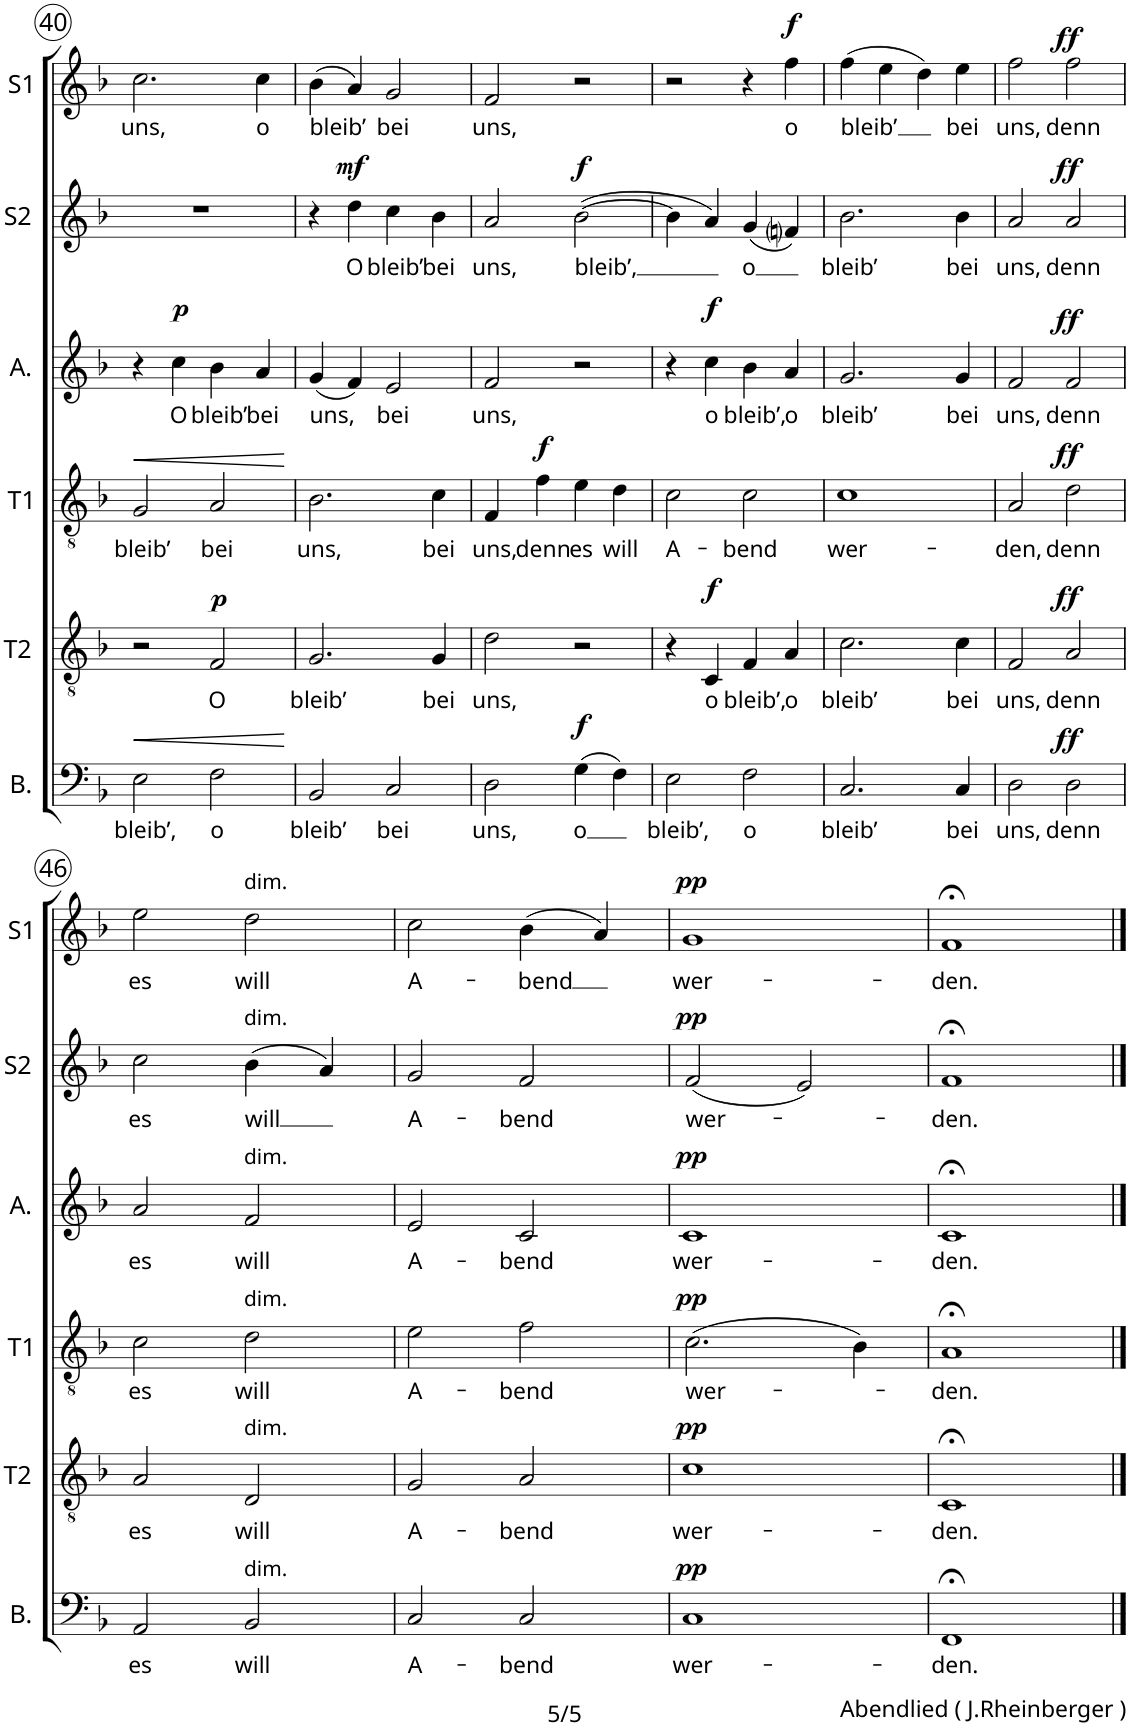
**kern	**text	**dynam	**kern	**text	**dynam	**kern	**text	**dynam	**kern	**text	**dynam	**kern	**text	**dynam	**kern	**text	**dynam
*part6	*part6	*part6	*part5	*part5	*part5	*part4	*part4	*part4	*part3	*part3	*part3	*part2	*part2	*part2	*part1	*part1	*part1
*staff6	*staff6	*staff6	*staff5	*staff5	*staff5	*staff4	*staff4	*staff4	*staff3	*staff3	*staff3	*staff2	*staff2	*staff2	*staff1	*staff1	*staff1
*I"Baß	*	*	*I"Tenor 2	*	*	*I"Tenor 1	*	*	*I"Alt (2)	*	*	*I"Sopran 2 o. Alt 1	*	*	*I"Sopran 1	*	*
*I'B.	*	*	*I'T2	*	*	*I'T1	*	*	*I'A.	*	*	*I'S2	*	*	*I'S1	*	*
!!LO:PB:g=z
*clefF4	*	*	*clefGv2	*	*	*clefGv2	*	*	*clefG2	*	*	*clefG2	*	*	*clefG2	*	*
*k[b-]	*	*	*k[b-]	*	*	*k[b-]	*	*	*k[b-]	*	*	*k[b-]	*	*	*k[b-]	*	*
*M4/4	*	*	*M4/4	*	*	*M4/4	*	*	*M4/4	*	*	*M4/4	*	*	*M4/4	*	*
*met(c)	*	*	*met(c)	*	*	*met(c)	*	*	*met(c)	*	*	*met(c)	*	*	*met(c)	*	*
=40	=40	=40	=40	=40	=40	=40	=40	=40	=40	=40	=40	=40	=40	=40	=40	=40	=40
!	!LO:LY:b	!LO:HP:b	!	!	!	!	!LO:LY:b	!LO:HP:b	!	!	!	!	!	!	!	!LO:LY:b	!
2E\	bleib’,	<	2r	.	.	2G/	bleib’	<	4r	.	.	1r	.	.	2.cc\	uns,	.
!	!	!	!	!	!	!	!	!	!	!LO:LY:b	!LO:DY:a	!	!	!	!	!	!
.	.	.	.	.	.	.	.	.	4cc\	O	p	.	.	.	.	.	.
!	!LO:LY:b	!	!	!LO:LY:b	!LO:DY:a	!	!LO:LY:b	!	!	!LO:LY:b	!	!	!	!	!	!	!
2F\	o	.	2F/	O	p	2A/	bei	.	4b-\	bleib’	.	.	.	.	.	.	.
!	!	!	!	!	!	!	!	!	!	!LO:LY:b	!	!	!	!	!	!LO:LY:b	!
.	.	.	.	.	.	.	.	.	4a/	bei	.	.	.	.	4cc\	o	.
.	.	[	.	.	.	.	.	[	.	.	.	.	.	.	.	.	.
=41	=41	=41	=41	=41	=41	=41	=41	=41	=41	=41	=41	=41	=41	=41	=41	=41	=41
!	!LO:LY:b	!	!	!LO:LY:b	!	!	!LO:LY:b	!	!	!LO:LY:b	!	!	!	!	!	!LO:LY:b	!
2BB-/	bleib’	.	2.G/	bleib’	.	2.B-\	uns,	.	(4g/	uns,	.	4r	.	.	(4b-\	bleib’	.
!	!	!	!	!	!	!	!	!	!	!	!	!	!LO:LY:b	!LO:DY:a	!	!	!
.	.	.	.	.	.	.	.	.	4f/)	.	.	4dd\	O	mf	4a/)	.	.
!	!LO:LY:b	!	!	!	!	!	!	!	!	!LO:LY:b	!	!	!LO:LY:b	!	!	!LO:LY:b	!
2C/	bei	.	.	.	.	.	.	.	2e/	bei	.	4cc\	bleib’	.	2g/	bei	.
!	!	!	!	!LO:LY:b	!	!	!LO:LY:b	!	!	!	!	!	!LO:LY:b	!	!	!	!
.	.	.	4G/	bei	.	4c\	bei	.	.	.	.	4b-\	bei	.	.	.	.
=42	=42	=42	=42	=42	=42	=42	=42	=42	=42	=42	=42	=42	=42	=42	=42	=42	=42
!	!LO:LY:b	!	!	!LO:LY:b	!	!	!LO:LY:b	!	!	!LO:LY:b	!	!	!LO:LY:b	!	!	!LO:LY:b	!
2D\	uns,	.	2d\	uns,	.	4F/	uns,	.	2f/	uns,	.	2a/	uns,	.	2f/	uns,	.
!	!	!	!	!	!	!	!LO:LY:b	!LO:DY:a	!	!	!	!	!	!	!	!	!
.	.	.	.	.	.	4f\	denn	f	.	.	.	.	.	.	.	.	.
!	!LO:LY:b	!LO:DY:a	!	!	!	!	!LO:LY:b	!	!	!	!	!	!LO:LY:b	!LO:DY:a	!	!	!
(4G\	o	f	2r	.	.	4e\	es	.	2r	.	.	([2b-\	bleib’,	f	2r	.	.
!	!	!	!	!	!	!	!LO:LY:b	!	!	!	!	!	!	!	!	!	!
4F\)	.	.	.	.	.	4d\	will	.	.	.	.	.	.	.	.	.	.
=43	=43	=43	=43	=43	=43	=43	=43	=43	=43	=43	=43	=43	=43	=43	=43	=43	=43
!	!LO:LY:b	!	!	!	!	!	!LO:LY:b	!	!	!	!	!	!	!	!	!	!
2E\	bleib’,	.	4r	.	.	2c\	A-	.	4r	.	.	4b-\]	.	.	2r	.	.
!	!	!	!	!LO:LY:b	!LO:DY:a	!	!	!	!	!LO:LY:b	!LO:DY:a	!	!	!	!	!	!
.	.	.	4C/	o	f	.	.	.	4cc\	o	f	4a/)	.	.	.	.	.
!	!LO:LY:b	!	!	!LO:LY:b	!	!	!LO:LY:b	!	!	!LO:LY:b	!	!	!LO:LY:b	!	!	!	!
2F\	o	.	4F/	bleib’,	.	2c\	-bend	.	4b-\	bleib’,	.	(4g/	o	.	4r	.	.
!	!	!	!	!LO:LY:b	!	!	!	!	!	!LO:LY:b	!	!	!	!	!	!LO:LY:b	!LO:DY:a
.	.	.	4A/	o	.	.	.	.	4a/	o	.	4fni/)	.	.	4ff\	o	f
=44	=44	=44	=44	=44	=44	=44	=44	=44	=44	=44	=44	=44	=44	=44	=44	=44	=44
!	!LO:LY:b	!	!	!LO:LY:b	!	!	!LO:LY:b	!	!	!LO:LY:b	!	!	!LO:LY:b	!	!	!LO:LY:b	!
2.C/	bleib’	.	2.c\	bleib’	.	1c	wer-	.	2.g/	bleib’	.	2.b-\	bleib’	.	(4ff\	bleib’	.
.	.	.	.	.	.	.	.	.	.	.	.	.	.	.	4ee\	.	.
.	.	.	.	.	.	.	.	.	.	.	.	.	.	.	4dd\)	.	.
!	!LO:LY:b	!	!	!LO:LY:b	!	!	!	!	!	!LO:LY:b	!	!	!LO:LY:b	!	!	!LO:LY:b	!
4C/	bei	.	4c\	bei	.	.	.	.	4g/	bei	.	4b-\	bei	.	4ee\	bei	.
=45	=45	=45	=45	=45	=45	=45	=45	=45	=45	=45	=45	=45	=45	=45	=45	=45	=45
!	!LO:LY:b	!	!	!LO:LY:b	!	!	!LO:LY:b	!	!	!LO:LY:b	!	!	!LO:LY:b	!	!	!LO:LY:b	!
2D\	uns,	.	2F/	uns,	.	2A/	-den,	.	2f/	uns,	.	2a/	uns,	.	2ff\	uns,	.
!	!LO:LY:b	!LO:DY:a	!	!LO:LY:b	!LO:DY:a	!	!LO:LY:b	!LO:DY:a	!	!LO:LY:b	!LO:DY:a	!	!LO:LY:b	!LO:DY:a	!	!LO:LY:b	!LO:DY:a
2D\	denn	ff	2A/	denn	ff	2d\	denn	ff	2f/	denn	ff	2a/	denn	ff	2ff\	denn	ff
!!LO:LB:g=z
=46	=46	=46	=46	=46	=46	=46	=46	=46	=46	=46	=46	=46	=46	=46	=46	=46	=46
!	!LO:LY:b	!	!	!LO:LY:b	!	!	!LO:LY:b	!	!	!LO:LY:b	!	!	!LO:LY:b	!	!	!LO:LY:b	!
2AA/	es	.	2A/	es	.	2c\	es	.	2a/	es	.	2cc\	es	.	2ee\	es	.
!	!	!	!	!	!	!	!	!	!	!	!	!	!	!	!LO:TX:a:t=dim.	!	!
!	!	!	!	!	!	!	!	!	!	!	!	!LO:TX:a:t=dim.	!	!	!	!	!
!	!	!	!	!	!	!	!	!	!LO:TX:a:t=dim.	!	!	!	!	!	!	!	!
!	!	!	!	!	!	!LO:TX:a:t=dim.	!	!	!	!	!	!	!	!	!	!	!
!	!	!	!LO:TX:a:t=dim.	!	!	!	!	!	!	!	!	!	!	!	!	!	!
!LO:TX:a:t=dim.	!	!	!	!	!	!	!	!	!	!	!	!	!	!	!	!	!
!	!LO:LY:b	!	!	!LO:LY:b	!	!	!LO:LY:b	!	!	!LO:LY:b	!	!	!LO:LY:b	!	!	!LO:LY:b	!
2BB-/	will	.	2D/	will	.	2d\	will	.	2f/	will	.	(4b-\	will	.	2dd\	will	.
.	.	.	.	.	.	.	.	.	.	.	.	4a/)	.	.	.	.	.
=47	=47	=47	=47	=47	=47	=47	=47	=47	=47	=47	=47	=47	=47	=47	=47	=47	=47
!	!LO:LY:b	!	!	!LO:LY:b	!	!	!LO:LY:b	!	!	!LO:LY:b	!	!	!LO:LY:b	!	!	!LO:LY:b	!
2C/	A-	.	2G/	A-	.	2e\	A-	.	2e/	A-	.	2g/	A-	.	2cc\	A-	.
!	!LO:LY:b	!	!	!LO:LY:b	!	!	!LO:LY:b	!	!	!LO:LY:b	!	!	!LO:LY:b	!	!	!LO:LY:b	!
2C/	-bend	.	2A/	-bend	.	2f\	-bend	.	2c/	-bend	.	2f/	-bend	.	(4b-\	-bend	.
.	.	.	.	.	.	.	.	.	.	.	.	.	.	.	4a/)	.	.
=48	=48	=48	=48	=48	=48	=48	=48	=48	=48	=48	=48	=48	=48	=48	=48	=48	=48
!	!LO:LY:b	!LO:DY:a	!	!LO:LY:b	!LO:DY:a	!	!LO:LY:b	!LO:DY:a	!	!LO:LY:b	!LO:DY:a	!	!LO:LY:b	!LO:DY:a	!	!LO:LY:b	!LO:DY:a
1C	wer-	pp	1c	wer-	pp	(2.c\	wer-	pp	1c	wer-	pp	(2f/	wer-	pp	1g	wer-	pp
.	.	.	.	.	.	.	.	.	.	.	.	2e/)	.	.	.	.	.
.	.	.	.	.	.	4B-\)	.	.	.	.	.	.	.	.	.	.	.
=49	=49	=49	=49	=49	=49	=49	=49	=49	=49	=49	=49	=49	=49	=49	=49	=49	=49
!	!LO:LY:b	!	!	!LO:LY:b	!	!	!LO:LY:b	!	!	!LO:LY:b	!	!	!LO:LY:b	!	!	!LO:LY:b	!
1FF;<	-den.	.	1C;<	-den.	.	1A;<	-den.	.	1c;<	-den.	.	1f;<	-den.	.	1f;<	-den.	.
==	==	==	==	==	==	==	==	==	==	==	==	==	==	==	==	==	==
*-	*-	*-	*-	*-	*-	*-	*-	*-	*-	*-	*-	*-	*-	*-	*-	*-	*-
